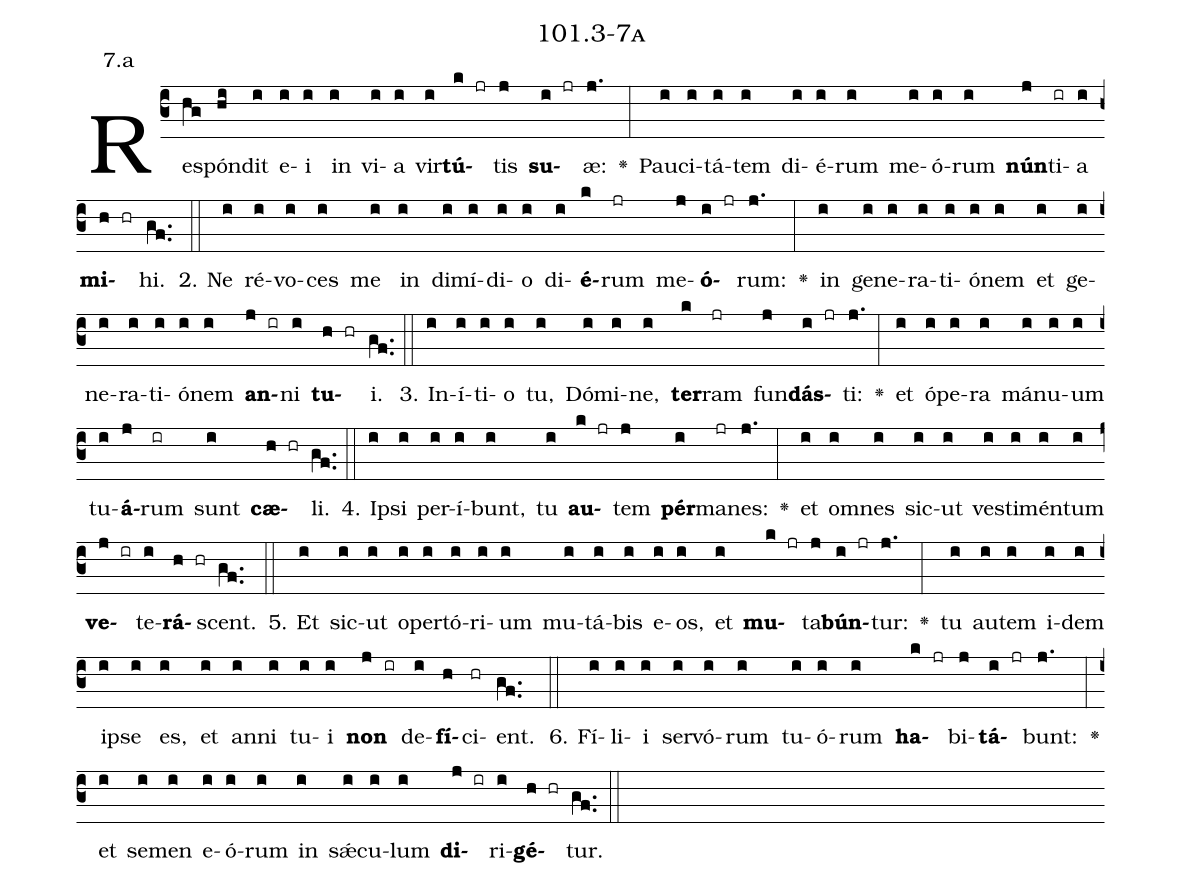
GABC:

name: 101.3-7a;
annotation: 7.a;
%%
(c3)Re(hg)spón(hi)dit(i) e(i)i(i) in(i) vi(i)a(i) vir(i)<b>tú</b>(k jr)tis(j) <b>su</b>(i jr)æ:(j.) <v>\greheightstar</v>(:) Pau(i)ci(i)tá(i)tem(i) di(i)é(i)rum(i) me(i)ó(i)rum(i) <b>nún</b>(j)ti(ir)a(i) <b>mi</b>(h hr)hi.(gf..) (::)
2. Ne(i) ré(i)vo(i)ces(i) me(i) in(i) di(i)mí(i)di(i)o(i) di(i)<b>é</b>(k)rum(jr) me(j)<b>ó</b>(i jr)rum:(j.) <v>\greheightstar</v>(:) in(i) ge(i)ne(i)ra(i)ti(i)ó(i)nem(i) et(i) ge(i)ne(i)ra(i)ti(i)ó(i)nem(i) <b>an</b>(j ir)ni(i) <b>tu</b>(h hr)i.(gf..) (::)
3. In(i)í(i)ti(i)o(i) tu,(i) Dó(i)mi(i)ne,(i) <b>ter</b>(k)ram(jr) fun(j)<b>dás</b>(i jr)ti:(j.) <v>\greheightstar</v>(:) et(i) ó(i)pe(i)ra(i) má(i)nu(i)um(i) tu(i)<b>á</b>(j)rum(ir) sunt(i) <b>cæ</b>(h hr)li.(gf..) (::)
4. Ip(i)si(i) per(i)í(i)bunt,(i) tu(i) <b>au</b>(k jr)tem(j) <b>pér</b>(i)ma(jr)nes:(j.) <v>\greheightstar</v>(:) et(i) om(i)nes(i) sic(i)ut(i) ves(i)ti(i)mén(i)tum(i) <b>ve</b>(j ir)te(i)<b>rá</b>(h hr)scent.(gf..) (::)
5. Et(i) sic(i)ut(i) o(i)per(i)tó(i)ri(i)um(i) mu(i)tá(i)bis(i) e(i)os,(i) et(i) <b>mu</b>(k jr)ta(j)<b>bún</b>(i jr)tur:(j.) <v>\greheightstar</v>(:) tu(i) au(i)tem(i) i(i)dem(i) ip(i)se(i) es,(i) et(i) an(i)ni(i) tu(i)i(i) <b>non</b>(j ir) de(i)<b>fí</b>(h)ci(hr)ent.(gf..) (::)
6. Fí(i)li(i)i(i) ser(i)vó(i)rum(i) tu(i)ó(i)rum(i) <b>ha</b>(k jr)bi(j)<b>tá</b>(i jr)bunt:(j.) <v>\greheightstar</v>(:) et(i) se(i)men(i) e(i)ó(i)rum(i) in(i) sǽ(i)cu(i)lum(i) <b>di</b>(j ir)ri(i)<b>gé</b>(h hr)tur.(gf..) (::)
